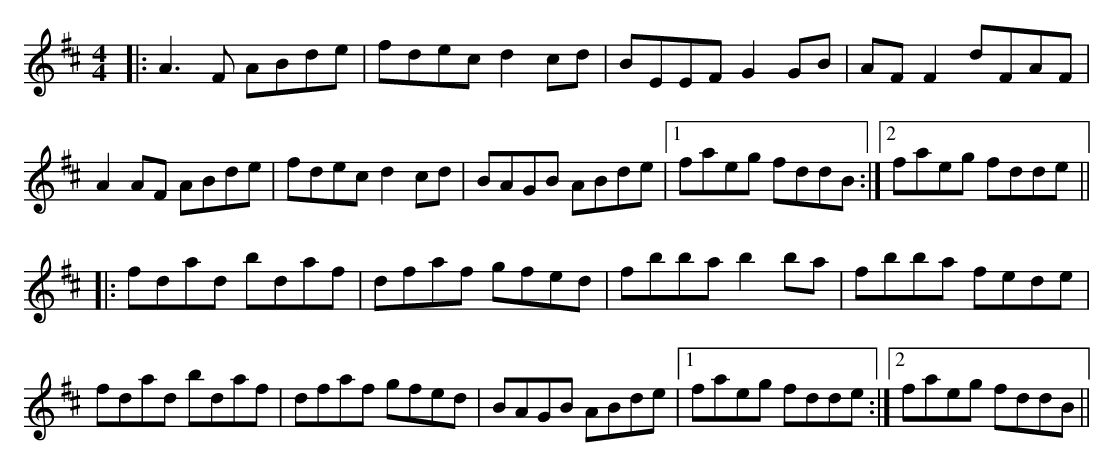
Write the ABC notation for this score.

X:1
M:4/4
K:D
|:A3F ABde|fdec d2cd|BEEF G2GB|AFF2 dFAF|
A2AF ABde|fdec d2cd|BAGB ABde|1 faeg fddB:|2 faeg fdde||
|:fdad bdaf|dfaf gfed|fbba b2ba|fbba fede|
fdad bdaf|dfaf gfed|BAGB ABde|1 faeg fdde:|2 faeg fddB||
